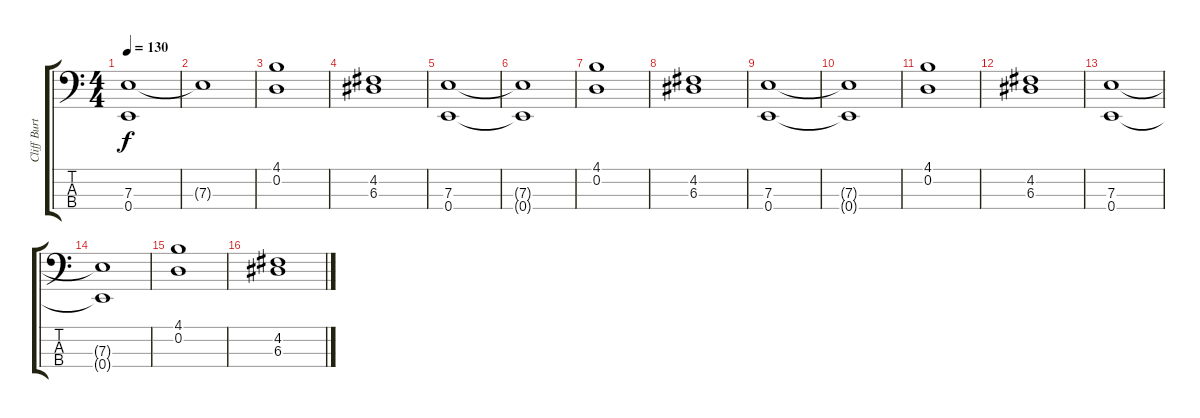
\track ("Cliff Burton" "Cliff Burt") {instrument electricbassfinger}
\staff {score tabs}
\tuning (G2 D2 A1 E1) {hide}
\ts (4 4)
\tempo 130
\clef f4
\ks c
(7.3 0.4).1{dy f volume 0 instrument electricbassfinger} |
7.3{t}.1{volume 1} |
(4.1 0.2).1 |
(4.2 6.3).1{volume 2} |
(7.3 0.4).1 |
(7.3{t} 0.4{t}).1 |
(4.1 0.2).1{volume 3} |
(4.2 6.3).1 |
(7.3 0.4).1 |
(7.3{t} 0.4{t}).1{volume 4} |
(4.1 0.2).1 |
(4.2 6.3).1 |
(7.3 0.4).1{volume 7} |
(7.3{t} 0.4{t}).1 |
(4.1 0.2).1{volume 8} |
(4.2 6.3).1
